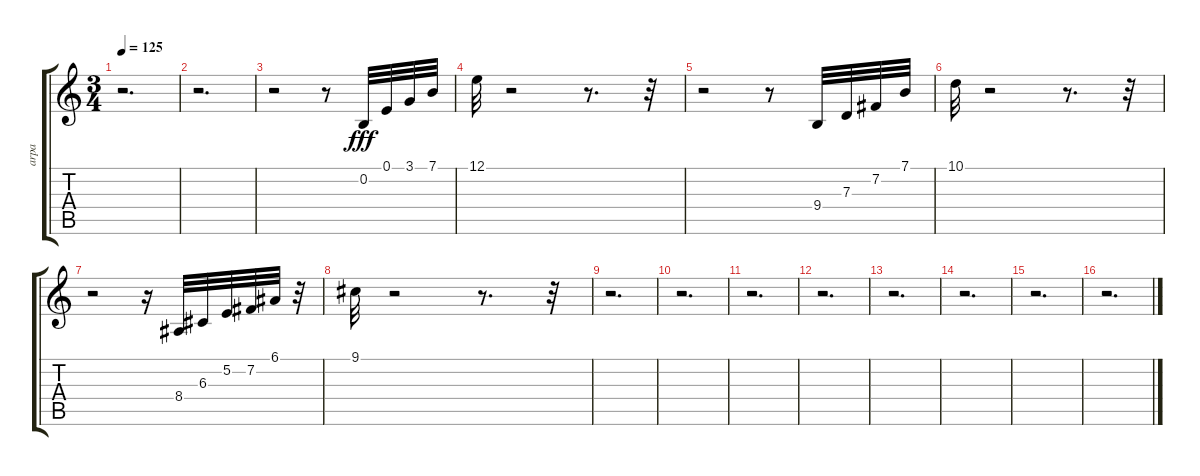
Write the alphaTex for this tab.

\track ("arpa" "arpa") {instrument orchestralharp}
\staff {score tabs}
\tuning (E4 B3 G3 D3 A2 E2) {hide}
\ts (3 4)
\tempo 125
\clef g2
\ks c
r.2{d dy fff} |
r.2{d} |
r.2 r.8 0.2.32 0.1.32 3.1.32 7.1.32 |
12.1.32 r.2 r.8{d} r.32 |
r.2 r.8 9.4.32 7.3.32 7.2.32 7.1.32 |
10.1.32 r.2 r.8{d} r.32 |
r.2 r.16 8.4.32 6.3.32 5.2.32 7.2.32 6.1.32 r.32 |
9.1.32 r.2 r.8{d} r.32 |
r.2{d} |
r.2{d} |
r.2{d} |
r.2{d} |
r.2{d} |
r.2{d} |
r.2{d} |
r.2{d}
